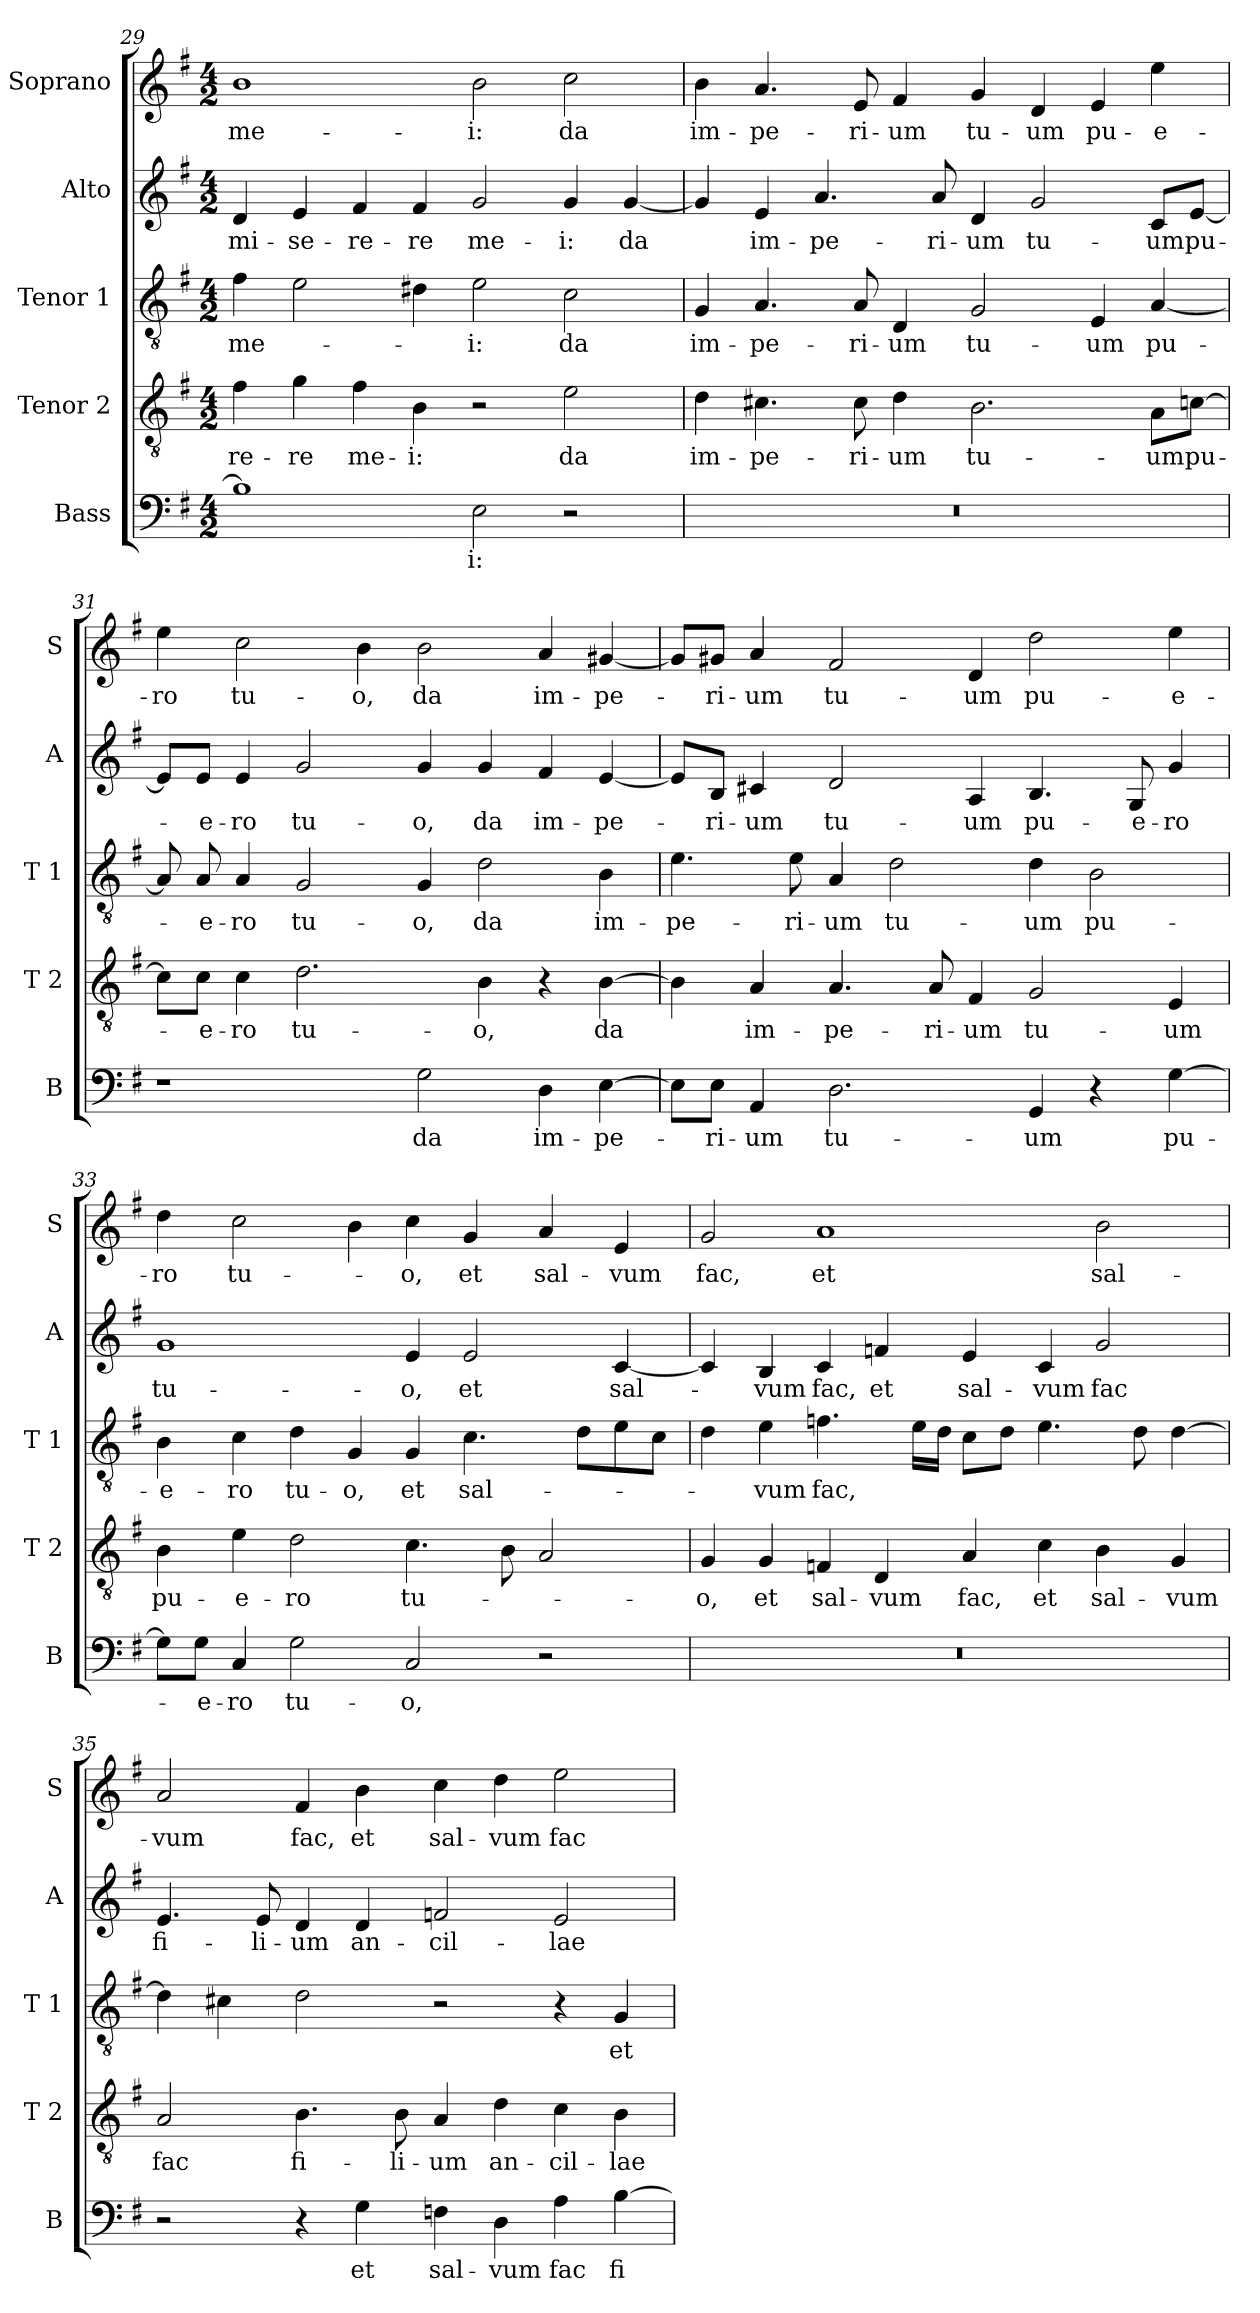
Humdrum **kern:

**kern	**text	**kern	**text	**kern	**text	**kern	**text	**kern	**text
*part5	*part5	*part4	*part4	*part3	*part3	*part2	*part2	*part1	*part1
*staff5	*staff5	*staff4	*staff4	*staff3	*staff3	*staff2	*staff2	*staff1	*staff1
*I"Bass	*	*I"Tenor 2	*	*I"Tenor 1	*	*I"Alto	*	*I"Soprano	*
*I'B	*	*I'T 2	*	*I'T 1	*	*I'A	*	*I'S	*
*clefF4	*	*clefGv2	*	*clefGv2	*	*clefG2	*	*clefG2	*
*k[f#]	*	*k[f#]	*	*k[f#]	*	*k[f#]	*	*k[f#]	*
*G:	*	*G:	*	*G:	*	*G:	*	*G:	*
*M4/2	*	*M4/2	*	*M4/2	*	*M4/2	*	*M4/2	*
=29	=29	=29	=29	=29	=29	=29	=29	=29	=29
!	!	!	!LO:LY:b	!	!LO:LY:b	!	!LO:LY:b	!	!LO:LY:b
1B]	.	4f#\	-re-	4f#\	me-	4d/	mi-	1b	me-
!	!	!	!LO:LY:b	!	!	!	!LO:LY:b	!	!
.	.	4g\	-re	2e\	.	4e/	-se-	.	.
!	!	!	!LO:LY:b	!	!	!	!LO:LY:b	!	!
.	.	4f#\	me-	.	.	4f#/	-re-	.	.
!	!	!	!LO:LY:b	!	!	!	!LO:LY:b	!	!
.	.	4B\	-i:	4d#X\	.	4f#/	-re	.	.
!	!LO:LY:b	!	!	!	!LO:LY:b	!	!LO:LY:b	!	!LO:LY:b
2E\	-i:	2r	.	2e\	-i:	2g/	me-	2b\	-i:
!	!	!	!LO:LY:b	!	!LO:LY:b	!	!LO:LY:b	!	!LO:LY:b
2r	.	2e\	da	2c\	da	4g/	-i:	2cc\	da
!	!	!	!	!	!	!	!LO:LY:b	!	!
.	.	.	.	.	.	[4g/	da	.	.
=30	=30	=30	=30	=30	=30	=30	=30	=30	=30
!	!	!	!LO:LY:b	!	!LO:LY:b	!	!	!	!LO:LY:b
0r	.	4d\	im-	4G/	im-	4g/]	.	4b\	im-
!	!	!	!LO:LY:b	!	!LO:LY:b	!	!LO:LY:b	!	!LO:LY:b
.	.	4.c#X\	-pe-	4.A/	-pe-	4e/	im-	4.a/	-pe-
!	!	!	!	!	!	!	!LO:LY:b	!	!
.	.	.	.	.	.	4.a/	-pe-	.	.
!	!	!	!LO:LY:b	!	!LO:LY:b	!	!	!	!LO:LY:b
.	.	8c#\	-ri-	8A/	-ri-	.	.	8e/	-ri-
!	!	!	!LO:LY:b	!	!LO:LY:b	!	!	!	!LO:LY:b
.	.	4d\	-um	4D/	-um	.	.	4f#/	-um
!	!	!	!	!	!	!	!LO:LY:b	!	!
.	.	.	.	.	.	8a/	-ri-	.	.
!	!	!	!LO:LY:b	!	!LO:LY:b	!	!LO:LY:b	!	!LO:LY:b
.	.	2.B\	tu-	2G/	tu-	4d/	-um	4g/	tu-
!	!	!	!	!	!	!	!LO:LY:b	!	!LO:LY:b
.	.	.	.	.	.	2g/	tu-	4d/	-um
!	!	!	!	!	!LO:LY:b	!	!	!	!LO:LY:b
.	.	.	.	4E/	-um	.	.	4e/	pu-
!	!	!	!LO:LY:b	!	!LO:LY:b	!	!LO:LY:b	!	!LO:LY:b
.	.	8A\L	-um	[4A/	pu-	8c/L	-um	4ee\	-e-
!	!	!	!LO:LY:b	!	!	!	!LO:LY:b	!	!
.	.	[8cn\J	pu-	.	.	[8e/J	pu-	.	.
!!LO:LB:g=z
=31	=31	=31	=31	=31	=31	=31	=31	=31	=31
!	!	!	!	!	!	!	!	!	!LO:LY:b
1r	.	8c\L]	.	8A/]	.	8e/L]	.	4ee\	-ro
!	!	!	!LO:LY:b	!	!LO:LY:b	!	!LO:LY:b	!	!
.	.	8c\J	-e-	8A/	-e-	8e/J	-e-	.	.
!	!	!	!LO:LY:b	!	!LO:LY:b	!	!LO:LY:b	!	!LO:LY:b
.	.	4c\	-ro	4A/	-ro	4e/	-ro	2cc\	tu-
!	!	!	!LO:LY:b	!	!LO:LY:b	!	!LO:LY:b	!	!
.	.	2.d\	tu-	2G/	tu-	2g/	tu-	.	.
!	!	!	!	!	!	!	!	!	!LO:LY:b
.	.	.	.	.	.	.	.	4b\	-o,
!	!LO:LY:b	!	!	!	!LO:LY:b	!	!LO:LY:b	!	!LO:LY:b
2G\	da	.	.	4G/	-o,	4g/	-o,	2b\	da
!	!	!	!LO:LY:b	!	!LO:LY:b	!	!LO:LY:b	!	!
.	.	4B\	-o,	2d\	da	4g/	da	.	.
!	!LO:LY:b	!	!	!	!	!	!LO:LY:b	!	!LO:LY:b
4D\	im-	4r	.	.	.	4f#/	im-	4a/	im-
!	!LO:LY:b	!	!LO:LY:b	!	!LO:LY:b	!	!LO:LY:b	!	!LO:LY:b
[4E\	-pe-	[4B\	da	4B\	im-	[4e/	-pe-	[4g#X/	-pe-
=32	=32	=32	=32	=32	=32	=32	=32	=32	=32
!	!	!	!	!	!LO:LY:b	!	!	!	!
8E\L]	.	4B\]	.	4.e\	-pe-	8e/L]	.	8g#/L]	.
!	!LO:LY:b	!	!	!	!	!	!LO:LY:b	!	!LO:LY:b
8E\J	-ri-	.	.	.	.	8B/J	-ri-	8g#X/J	-ri-
!	!LO:LY:b	!	!LO:LY:b	!	!	!	!LO:LY:b	!	!LO:LY:b
4AA/	-um	4A/	im-	.	.	4c#X/	-um	4a/	-um
!	!	!	!	!	!LO:LY:b	!	!	!	!
.	.	.	.	8e\	-ri-	.	.	.	.
!	!LO:LY:b	!	!LO:LY:b	!	!LO:LY:b	!	!LO:LY:b	!	!LO:LY:b
2.D\	tu-	4.A/	-pe-	4A/	-um	2d/	tu-	2f#/	tu-
!	!	!	!	!	!LO:LY:b	!	!	!	!
.	.	.	.	2d\	tu-	.	.	.	.
!	!	!	!LO:LY:b	!	!	!	!	!	!
.	.	8A/	-ri-	.	.	.	.	.	.
!	!	!	!LO:LY:b	!	!	!	!LO:LY:b	!	!LO:LY:b
.	.	4F#/	-um	.	.	4A/	-um	4d/	-um
!	!LO:LY:b	!	!LO:LY:b	!	!LO:LY:b	!	!LO:LY:b	!	!LO:LY:b
4GG/	-um	2G/	tu-	4d\	-um	4.B/	pu-	2dd\	pu-
!	!	!	!	!	!LO:LY:b	!	!	!	!
4r	.	.	.	2B\	pu-	.	.	.	.
!	!	!	!	!	!	!	!LO:LY:b	!	!
.	.	.	.	.	.	8G/	-e-	.	.
!	!LO:LY:b	!	!LO:LY:b	!	!	!	!LO:LY:b	!	!LO:LY:b
[4G\	pu-	4E/	-um	.	.	4g/	-ro	4ee\	-e-
=33	=33	=33	=33	=33	=33	=33	=33	=33	=33
!	!	!	!LO:LY:b	!	!LO:LY:b	!	!LO:LY:b	!	!LO:LY:b
8G\L]	.	4B\	pu-	4B\	-e-	1g	tu-	4dd\	-ro
!	!LO:LY:b	!	!	!	!	!	!	!	!
8G\J	-e-	.	.	.	.	.	.	.	.
!	!LO:LY:b	!	!LO:LY:b	!	!LO:LY:b	!	!	!	!LO:LY:b
4C/	-ro	4e\	-e-	4c\	-ro	.	.	2cc\	tu-
!	!LO:LY:b	!	!LO:LY:b	!	!LO:LY:b	!	!	!	!
2G\	tu-	2d\	-ro	4d\	tu-	.	.	.	.
!	!	!	!	!	!LO:LY:b	!	!	!	!
.	.	.	.	4G/	-o,	.	.	4b\	.
!	!LO:LY:b	!	!LO:LY:b	!	!LO:LY:b	!	!LO:LY:b	!	!LO:LY:b
2C/	-o,	4.c\	tu-	4G/	et	4e/	-o,	4cc\	-o,
!	!	!	!	!	!LO:LY:b	!	!LO:LY:b	!	!LO:LY:b
.	.	.	.	4.c\	sal-	2e/	et	4g/	et
.	.	8B\	.	.	.	.	.	.	.
!	!	!	!	!	!	!	!	!	!LO:LY:b
2r	.	2A/	.	.	.	.	.	4a/	sal-
.	.	.	.	8d\L	.	.	.	.	.
!	!	!	!	!	!	!	!LO:LY:b	!	!LO:LY:b
.	.	.	.	8e\	.	[4c/	sal-	4e/	-vum
.	.	.	.	8c\J	.	.	.	.	.
!!LO:PB:g=z
=34	=34	=34	=34	=34	=34	=34	=34	=34	=34
!	!	!	!LO:LY:b	!	!	!	!	!	!LO:LY:b
0r	.	4G/	-o,	4d\	.	4c/]	.	2g/	fac,
!	!	!	!LO:LY:b	!	!LO:LY:b	!	!LO:LY:b	!	!
.	.	4G/	et	4e\	-vum	4B/	-vum	.	.
!	!	!	!LO:LY:b	!	!LO:LY:b	!	!LO:LY:b	!	!LO:LY:b
.	.	4Fn/	sal-	4.fn\	fac,	4c/	fac,	1a	et
!	!	!	!LO:LY:b	!	!	!	!LO:LY:b	!	!
.	.	4D/	-vum	.	.	4fn/	et	.	.
.	.	.	.	16e\LL	.	.	.	.	.
.	.	.	.	16d\JJ	.	.	.	.	.
!	!	!	!LO:LY:b	!	!	!	!LO:LY:b	!	!
.	.	4A/	fac,	8c\L	.	4e/	sal-	.	.
.	.	.	.	8d\J	.	.	.	.	.
!	!	!	!LO:LY:b	!	!	!	!LO:LY:b	!	!
.	.	4c\	et	4.e\	.	4c/	-vum	.	.
!	!	!	!LO:LY:b	!	!	!	!LO:LY:b	!	!LO:LY:b
.	.	4B\	sal-	.	.	2g/	fac	2b\	sal-
.	.	.	.	8d\	.	.	.	.	.
!	!	!	!LO:LY:b	!	!	!	!	!	!
.	.	4G/	-vum	[4d\	.	.	.	.	.
=35	=35	=35	=35	=35	=35	=35	=35	=35	=35
!	!	!	!LO:LY:b	!	!	!	!LO:LY:b	!	!LO:LY:b
2r	.	2A/	fac	4d\]	.	4.e/	fi-	2a/	-vum
.	.	.	.	4c#X\	.	.	.	.	.
!	!	!	!	!	!	!	!LO:LY:b	!	!
.	.	.	.	.	.	8e/	-li-	.	.
!	!	!	!LO:LY:b	!	!	!	!LO:LY:b	!	!LO:LY:b
4r	.	4.B\	fi-	2d\	.	4d/	-um	4f#/	fac,
!	!LO:LY:b	!	!	!	!	!	!LO:LY:b	!	!LO:LY:b
4G\	et	.	.	.	.	4d/	an-	4b\	et
!	!	!	!LO:LY:b	!	!	!	!	!	!
.	.	8B\	-li-	.	.	.	.	.	.
!	!LO:LY:b	!	!LO:LY:b	!	!	!	!LO:LY:b	!	!LO:LY:b
4Fn\	sal-	4A/	-um	2r	.	2fn/	-cil-	4cc\	sal-
!	!LO:LY:b	!	!LO:LY:b	!	!	!	!	!	!LO:LY:b
4D\	-vum	4d\	an-	.	.	.	.	4dd\	-vum
!	!LO:LY:b	!	!LO:LY:b	!	!	!	!LO:LY:b	!	!LO:LY:b
4A\	fac	4c\	-cil-	4r	.	2e/	-lae	2ee\	fac
!	!LO:LY:b	!	!LO:LY:b	!	!LO:LY:b	!	!	!	!
[4B\	fi-	4B\	-lae	4G/	et	.	.	.	.
=	=	=	=	=	=	=	=	=	=
*-	*-	*-	*-	*-	*-	*-	*-	*-	*-
